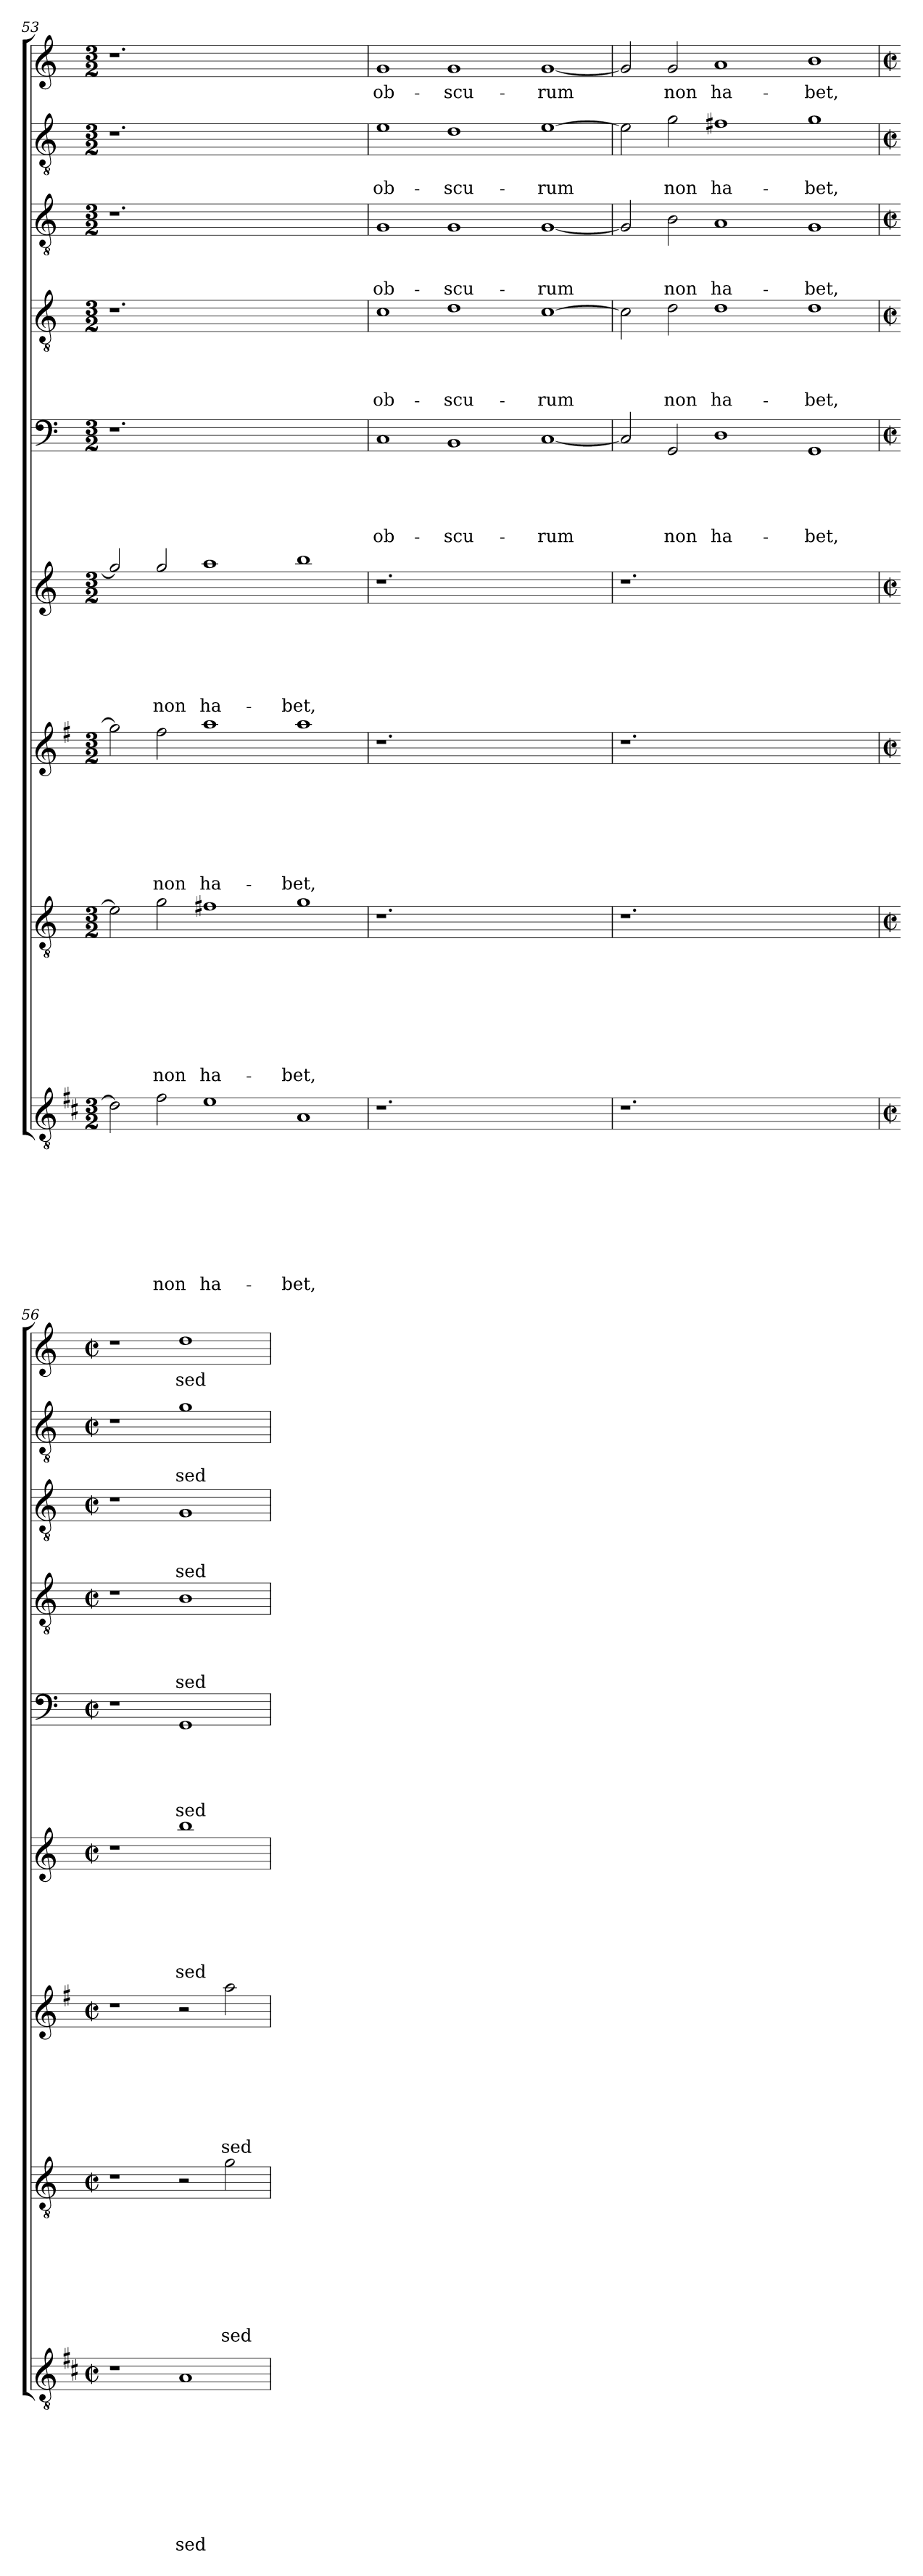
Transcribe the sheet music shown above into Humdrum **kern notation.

**kern	**text	**text	**text	**text	**text	**text	**text	**text	**text	**kern	**text	**text	**text	**text	**text	**text	**text	**text	**kern	**text	**text	**text	**text	**text	**text	**text	**kern	**text	**text	**text	**text	**text	**text	**kern	**text	**text	**text	**text	**text	**kern	**text	**text	**text	**text	**kern	**text	**text	**text	**kern	**text	**text	**kern	**text
*part9	*part9	*part9	*part9	*part9	*part9	*part9	*part9	*part9	*part9	*part8	*part8	*part8	*part8	*part8	*part8	*part8	*part8	*part8	*part7	*part7	*part7	*part7	*part7	*part7	*part7	*part7	*part6	*part6	*part6	*part6	*part6	*part6	*part6	*part5	*part5	*part5	*part5	*part5	*part5	*part4	*part4	*part4	*part4	*part4	*part3	*part3	*part3	*part3	*part2	*part2	*part2	*part1	*part1
*staff9	*staff9	*staff9	*staff9	*staff9	*staff9	*staff9	*staff9	*staff9	*staff9	*staff8	*staff8	*staff8	*staff8	*staff8	*staff8	*staff8	*staff8	*staff8	*staff7	*staff7	*staff7	*staff7	*staff7	*staff7	*staff7	*staff7	*staff6	*staff6	*staff6	*staff6	*staff6	*staff6	*staff6	*staff5	*staff5	*staff5	*staff5	*staff5	*staff5	*staff4	*staff4	*staff4	*staff4	*staff4	*staff3	*staff3	*staff3	*staff3	*staff2	*staff2	*staff2	*staff1	*staff1
*clefGv2	*	*	*	*	*	*	*	*	*	*clefGv2	*	*	*	*	*	*	*	*	*clefG2	*	*	*	*	*	*	*	*clefG2	*	*	*	*	*	*	*clefF4	*	*	*	*	*	*clefGv2	*	*	*	*	*clefGv2	*	*	*	*clefGv2	*	*	*clefG2	*
*ITrd1c2	*	*	*	*	*	*	*	*	*	*	*	*	*	*	*	*	*	*	*ITrd4c7	*	*	*	*	*	*	*	*ITrd8c14	*	*	*	*	*	*	*	*	*	*	*	*	*	*	*	*	*	*	*	*	*	*	*	*	*	*
*k[]	*	*	*	*	*	*	*	*	*	*k[]	*	*	*	*	*	*	*	*	*k[]	*	*	*	*	*	*	*	*k[]	*	*	*	*	*	*	*k[]	*	*	*	*	*	*k[]	*	*	*	*	*k[]	*	*	*	*k[]	*	*	*k[]	*
*C:	*	*	*	*	*	*	*	*	*	*C:	*	*	*	*	*	*	*	*	*C:	*	*	*	*	*	*	*	*C:	*	*	*	*	*	*	*C:	*	*	*	*	*	*C:	*	*	*	*	*C:	*	*	*	*C:	*	*	*C:	*
*M3/2	*	*	*	*	*	*	*	*	*	*M3/2	*	*	*	*	*	*	*	*	*M3/2	*	*	*	*	*	*	*	*M3/2	*	*	*	*	*	*	*M3/2	*	*	*	*	*	*M3/2	*	*	*	*	*M3/2	*	*	*	*M3/2	*	*	*M3/2	*
=53	=53	=53	=53	=53	=53	=53	=53	=53	=53	=53	=53	=53	=53	=53	=53	=53	=53	=53	=53	=53	=53	=53	=53	=53	=53	=53	=53	=53	=53	=53	=53	=53	=53	=53	=53	=53	=53	=53	=53	=53	=53	=53	=53	=53	=53	=53	=53	=53	=53	=53	=53	=53	=53
2c\]	.	.	.	.	.	.	.	.	.	2e\]	.	.	.	.	.	.	.	.	2cc\]	.	.	.	.	.	.	.	2g/]	.	.	.	.	.	.	1.r	.	.	.	.	.	1.r	.	.	.	.	1.r	.	.	.	1.r	.	.	1.r	.
!	!	!	!	!	!	!	!	!	!LO:LY:b	!	!	!	!	!	!	!	!	!LO:LY:b	!	!	!	!	!	!	!	!LO:LY:b	!	!	!	!	!	!	!LO:LY:b	!	!	!	!	!	!	!	!	!	!	!	!	!	!	!	!	!	!	!	!
2e\	.	.	.	.	.	.	.	.	non	2g\	.	.	.	.	.	.	.	non	2b\	.	.	.	.	.	.	non	2g/	.	.	.	.	.	non	.	.	.	.	.	.	.	.	.	.	.	.	.	.	.	.	.	.	.	.
!	!	!	!	!	!	!	!	!	!LO:LY:b	!	!	!	!	!	!	!	!	!LO:LY:b	!	!	!	!	!	!	!	!LO:LY:b	!	!	!	!	!	!	!LO:LY:b	!	!	!	!	!	!	!	!	!	!	!	!	!	!	!	!	!	!	!	!
1d	.	.	.	.	.	.	.	.	ha-	1f#X	.	.	.	.	.	.	.	ha-	1dd	.	.	.	.	.	.	ha-	1a	.	.	.	.	.	ha-	.	.	.	.	.	.	.	.	.	.	.	.	.	.	.	.	.	.	.	.
.	.	.	.	.	.	.	.	.	.	.	.	.	.	.	.	.	.	.	.	.	.	.	.	.	.	.	.	.	.	.	.	.	.	1.ryy	.	.	.	.	.	1.ryy	.	.	.	.	1.ryy	.	.	.	1.ryy	.	.	1.ryy	.
!	!	!	!	!	!	!	!	!	!LO:LY:b	!	!	!	!	!	!	!	!	!LO:LY:b	!	!	!	!	!	!	!	!LO:LY:b	!	!	!	!	!	!	!LO:LY:b	!	!	!	!	!	!	!	!	!	!	!	!	!	!	!	!	!	!	!	!
1G	.	.	.	.	.	.	.	.	-bet,	1g	.	.	.	.	.	.	.	-bet,	1dd	.	.	.	.	.	.	-bet,	1b	.	.	.	.	.	-bet,	.	.	.	.	.	.	.	.	.	.	.	.	.	.	.	.	.	.	.	.
=54	=54	=54	=54	=54	=54	=54	=54	=54	=54	=54	=54	=54	=54	=54	=54	=54	=54	=54	=54	=54	=54	=54	=54	=54	=54	=54	=54	=54	=54	=54	=54	=54	=54	=54	=54	=54	=54	=54	=54	=54	=54	=54	=54	=54	=54	=54	=54	=54	=54	=54	=54	=54	=54
!	!	!	!	!	!	!	!	!	!	!	!	!	!	!	!	!	!	!	!	!	!	!	!	!	!	!	!	!	!	!	!	!	!	!	!	!	!	!	!LO:LY:b	!	!	!	!	!LO:LY:b	!	!	!	!LO:LY:b	!	!	!LO:LY:b	!	!LO:LY:b
1.r	.	.	.	.	.	.	.	.	.	1.r	.	.	.	.	.	.	.	.	1.r	.	.	.	.	.	.	.	1.r	.	.	.	.	.	.	1C	.	.	.	.	ob-	1c	.	.	.	ob-	1G	.	.	ob-	1e	.	ob-	1g	ob-
!	!	!	!	!	!	!	!	!	!	!	!	!	!	!	!	!	!	!	!	!	!	!	!	!	!	!	!	!	!	!	!	!	!	!	!	!	!	!	!LO:LY:b	!	!	!	!	!LO:LY:b	!	!	!	!LO:LY:b	!	!	!LO:LY:b	!	!LO:LY:b
.	.	.	.	.	.	.	.	.	.	.	.	.	.	.	.	.	.	.	.	.	.	.	.	.	.	.	.	.	.	.	.	.	.	1BB	.	.	.	.	-scu-	1d	.	.	.	-scu-	1G	.	.	-scu-	1d	.	-scu-	1g	-scu-
1.ryy	.	.	.	.	.	.	.	.	.	1.ryy	.	.	.	.	.	.	.	.	1.ryy	.	.	.	.	.	.	.	1.ryy	.	.	.	.	.	.	.	.	.	.	.	.	.	.	.	.	.	.	.	.	.	.	.	.	.	.
!	!	!	!	!	!	!	!	!	!	!	!	!	!	!	!	!	!	!	!	!	!	!	!	!	!	!	!	!	!	!	!	!	!	!	!	!	!	!	!LO:LY:b	!	!	!	!	!LO:LY:b	!	!	!	!LO:LY:b	!	!	!LO:LY:b	!	!LO:LY:b
.	.	.	.	.	.	.	.	.	.	.	.	.	.	.	.	.	.	.	.	.	.	.	.	.	.	.	.	.	.	.	.	.	.	[1C	.	.	.	.	-rum	[1c	.	.	.	-rum	[1G	.	.	-rum	[1e	.	-rum	[1g	-rum
=55	=55	=55	=55	=55	=55	=55	=55	=55	=55	=55	=55	=55	=55	=55	=55	=55	=55	=55	=55	=55	=55	=55	=55	=55	=55	=55	=55	=55	=55	=55	=55	=55	=55	=55	=55	=55	=55	=55	=55	=55	=55	=55	=55	=55	=55	=55	=55	=55	=55	=55	=55	=55	=55
1.r	.	.	.	.	.	.	.	.	.	1.r	.	.	.	.	.	.	.	.	1.r	.	.	.	.	.	.	.	1.r	.	.	.	.	.	.	2C/]	.	.	.	.	.	2c\]	.	.	.	.	2G/]	.	.	.	2e\]	.	.	2g/]	.
!	!	!	!	!	!	!	!	!	!	!	!	!	!	!	!	!	!	!	!	!	!	!	!	!	!	!	!	!	!	!	!	!	!	!	!	!	!	!	!LO:LY:b	!	!	!	!	!LO:LY:b	!	!	!	!LO:LY:b	!	!	!LO:LY:b	!	!LO:LY:b
.	.	.	.	.	.	.	.	.	.	.	.	.	.	.	.	.	.	.	.	.	.	.	.	.	.	.	.	.	.	.	.	.	.	2GG/	.	.	.	.	non	2d\	.	.	.	non	2B\	.	.	non	2g\	.	non	2g/	non
!	!	!	!	!	!	!	!	!	!	!	!	!	!	!	!	!	!	!	!	!	!	!	!	!	!	!	!	!	!	!	!	!	!	!	!	!	!	!	!LO:LY:b	!	!	!	!	!LO:LY:b	!	!	!	!LO:LY:b	!	!	!LO:LY:b	!	!LO:LY:b
.	.	.	.	.	.	.	.	.	.	.	.	.	.	.	.	.	.	.	.	.	.	.	.	.	.	.	.	.	.	.	.	.	.	1D	.	.	.	.	ha-	1d	.	.	.	ha-	1A	.	.	ha-	1f#X	.	ha-	1a	ha-
1.ryy	.	.	.	.	.	.	.	.	.	1.ryy	.	.	.	.	.	.	.	.	1.ryy	.	.	.	.	.	.	.	1.ryy	.	.	.	.	.	.	.	.	.	.	.	.	.	.	.	.	.	.	.	.	.	.	.	.	.	.
!	!	!	!	!	!	!	!	!	!	!	!	!	!	!	!	!	!	!	!	!	!	!	!	!	!	!	!	!	!	!	!	!	!	!	!	!	!	!	!LO:LY:b	!	!	!	!	!LO:LY:b	!	!	!	!LO:LY:b	!	!	!LO:LY:b	!	!LO:LY:b
.	.	.	.	.	.	.	.	.	.	.	.	.	.	.	.	.	.	.	.	.	.	.	.	.	.	.	.	.	.	.	.	.	.	1GG	.	.	.	.	-bet,	1d	.	.	.	-bet,	1G	.	.	-bet,	1g	.	-bet,	1b	-bet,
!!LO:LB:g=z
=56	=56	=56	=56	=56	=56	=56	=56	=56	=56	=56	=56	=56	=56	=56	=56	=56	=56	=56	=56	=56	=56	=56	=56	=56	=56	=56	=56	=56	=56	=56	=56	=56	=56	=56	=56	=56	=56	=56	=56	=56	=56	=56	=56	=56	=56	=56	=56	=56	=56	=56	=56	=56	=56
*M2/2	*	*	*	*	*	*	*	*	*	*M2/2	*	*	*	*	*	*	*	*	*M2/2	*	*	*	*	*	*	*	*M2/2	*	*	*	*	*	*	*M2/2	*	*	*	*	*	*M2/2	*	*	*	*	*M2/2	*	*	*	*M2/2	*	*	*M2/2	*
*met(c|)	*	*	*	*	*	*	*	*	*	*met(c|)	*	*	*	*	*	*	*	*	*met(c|)	*	*	*	*	*	*	*	*met(c|)	*	*	*	*	*	*	*met(c|)	*	*	*	*	*	*met(c|)	*	*	*	*	*met(c|)	*	*	*	*met(c|)	*	*	*met(c|)	*
1r	.	.	.	.	.	.	.	.	.	1r	.	.	.	.	.	.	.	.	1r	.	.	.	.	.	.	.	1r	.	.	.	.	.	.	1r	.	.	.	.	.	1r	.	.	.	.	1r	.	.	.	1r	.	.	1r	.
!	!	!	!	!	!	!	!	!	!LO:LY:b	!	!	!	!	!	!	!	!	!	!	!	!	!	!	!	!	!	!	!	!	!	!	!	!LO:LY:b	!	!	!	!	!	!LO:LY:b	!	!	!	!	!LO:LY:b	!	!	!	!LO:LY:b	!	!	!LO:LY:b	!	!LO:LY:b
1G	.	.	.	.	.	.	.	.	sed	2r	.	.	.	.	.	.	.	.	2r	.	.	.	.	.	.	.	1b	.	.	.	.	.	sed	1GG	.	.	.	.	sed	1B	.	.	.	sed	1G	.	.	sed	1g	.	sed	1dd	sed
!	!	!	!	!	!	!	!	!	!	!	!	!	!	!	!	!	!	!LO:LY:b	!	!	!	!	!	!	!	!LO:LY:b	!	!	!	!	!	!	!	!	!	!	!	!	!	!	!	!	!	!	!	!	!	!	!	!	!	!	!
.	.	.	.	.	.	.	.	.	.	2g\	.	.	.	.	.	.	.	sed	2dd\	.	.	.	.	.	.	sed	.	.	.	.	.	.	.	.	.	.	.	.	.	.	.	.	.	.	.	.	.	.	.	.	.	.	.
=	=	=	=	=	=	=	=	=	=	=	=	=	=	=	=	=	=	=	=	=	=	=	=	=	=	=	=	=	=	=	=	=	=	=	=	=	=	=	=	=	=	=	=	=	=	=	=	=	=	=	=	=	=
*-	*-	*-	*-	*-	*-	*-	*-	*-	*-	*-	*-	*-	*-	*-	*-	*-	*-	*-	*-	*-	*-	*-	*-	*-	*-	*-	*-	*-	*-	*-	*-	*-	*-	*-	*-	*-	*-	*-	*-	*-	*-	*-	*-	*-	*-	*-	*-	*-	*-	*-	*-	*-	*-
